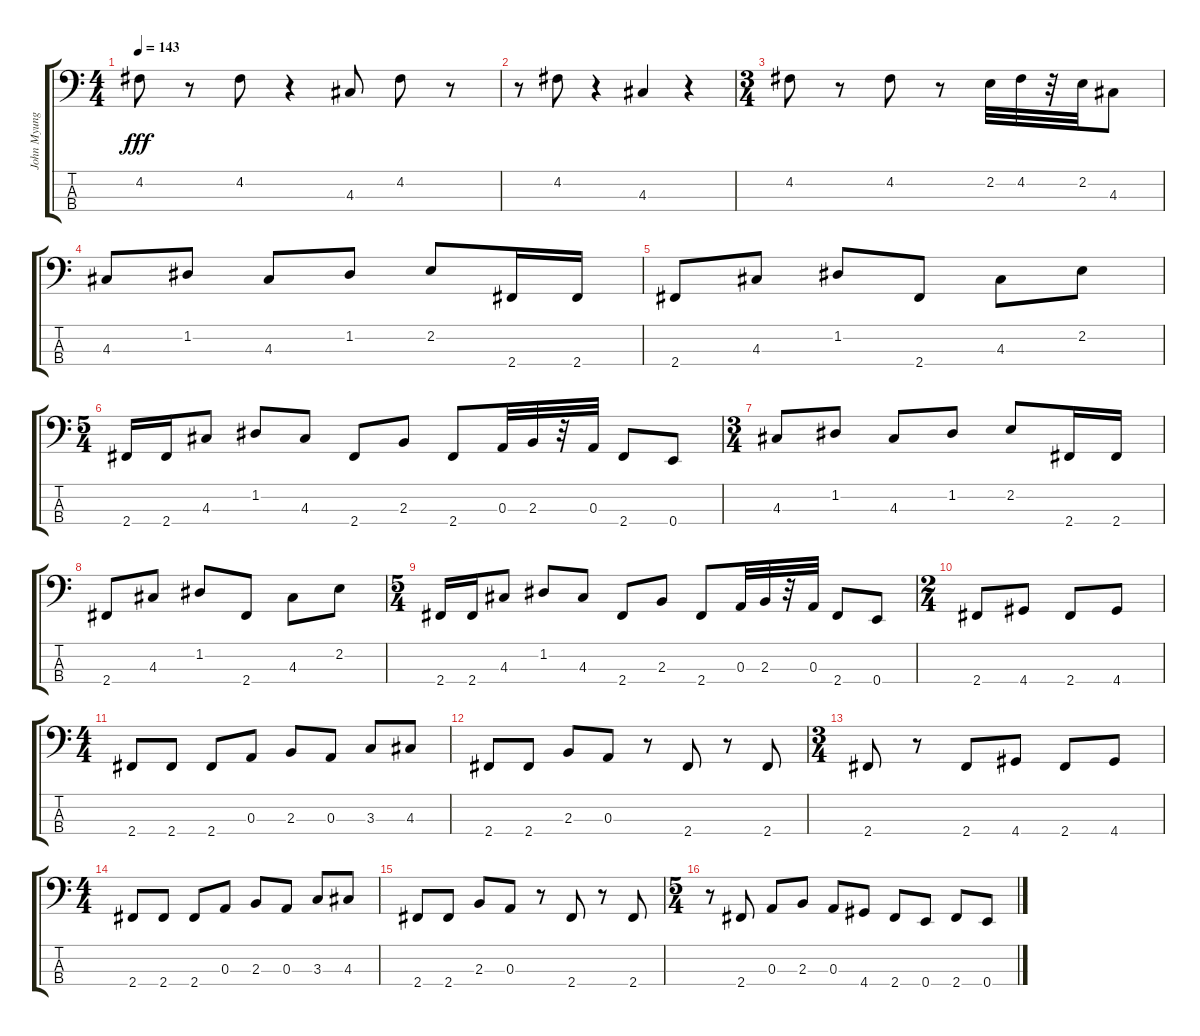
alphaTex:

\track ("John Myung (Bass)" "John Myung") {instrument electricbassfinger}
\staff {score tabs}
\tuning (G2 D2 A1 E1) {hide}
\ts (4 4)
\tempo 143
\clef f4
\ks c
4.2.8{dy fff} r.8 4.2.8 r.4 4.3.8 4.2.8 r.8 |
r.8 4.2.8 r.4 4.3.4 r.4 |
\ts (3 4)
4.2.8 r.8 4.2.8 r.8 2.2.32 4.2.32 r.32 2.2.32 4.3.8 |
4.3.8 1.2.8 4.3.8 1.2.8 2.2.8 2.4.16 2.4.16 |
2.4.8 4.3.8 1.2.8 2.4.8 4.3.8 2.2.8 |
\ts (5 4)
2.4.16 2.4.16 4.3.8 1.2.8 4.3.8 2.4.8 2.3.8 2.4.8 0.3.32 2.3.32 r.32 0.3.32 2.4.8 0.4.8 |
\ts (3 4)
4.3.8 1.2.8 4.3.8 1.2.8 2.2.8 2.4.16 2.4.16 |
2.4.8 4.3.8 1.2.8 2.4.8 4.3.8 2.2.8 |
\ts (5 4)
2.4.16 2.4.16 4.3.8 1.2.8 4.3.8 2.4.8 2.3.8 2.4.8 0.3.32 2.3.32 r.32 0.3.32 2.4.8 0.4.8 |
\ts (2 4)
2.4.8 4.4.8 2.4.8 4.4.8 |
\ts (4 4)
2.4.8 2.4.8 2.4.8 0.3.8 2.3.8 0.3.8 3.3.8 4.3.8 |
2.4.8 2.4.8 2.3.8 0.3.8 r.8 2.4.8 r.8 2.4.8 |
\ts (3 4)
2.4.8 r.8 2.4.8 4.4.8 2.4.8 4.4.8 |
\ts (4 4)
2.4.8 2.4.8 2.4.8 0.3.8 2.3.8 0.3.8 3.3.8 4.3.8 |
2.4.8 2.4.8 2.3.8 0.3.8 r.8 2.4.8 r.8 2.4.8 |
\ts (5 4)
r.8 2.4.8 0.3.8 2.3.8 0.3.8 4.4.8 2.4.8 0.4.8 2.4.8 0.4.8
